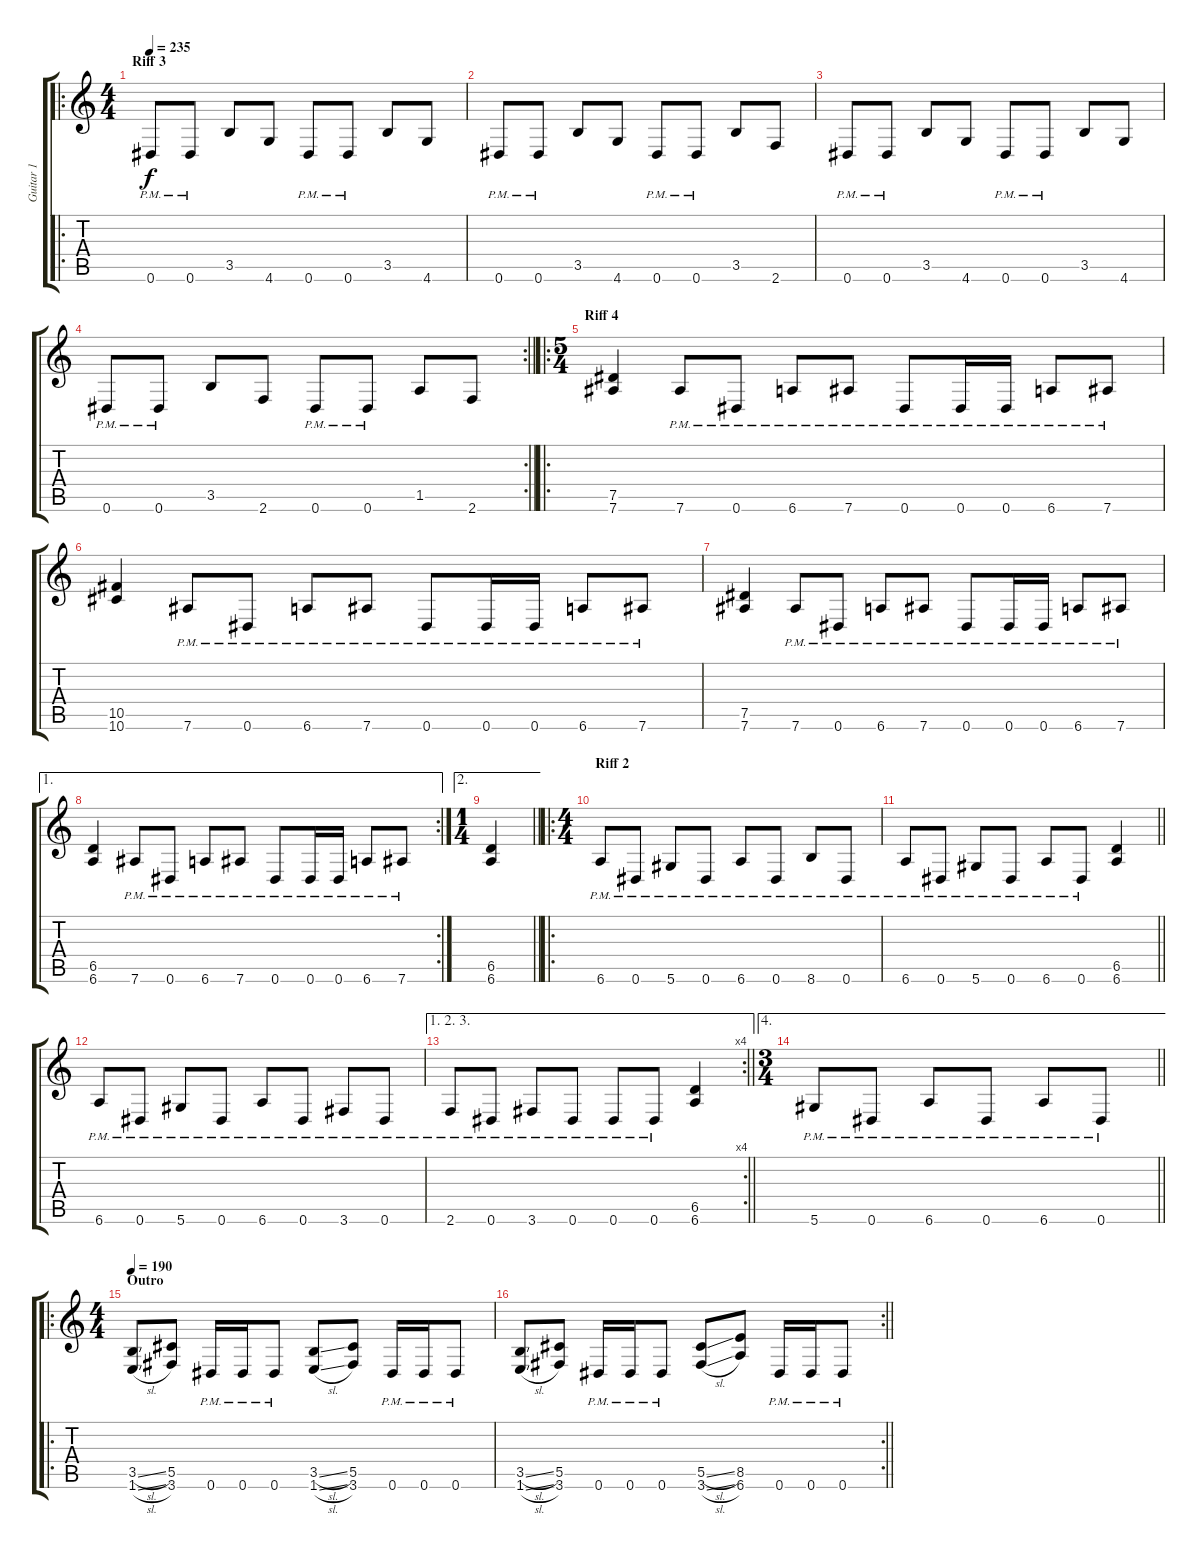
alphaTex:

\track ("Guitar 1" "Guitar 1") {instrument distortionguitar}
\staff {score tabs}
\tuning (Eb4 Bb3 Gb3 Db3 Ab2 Eb2) {hide}
\ro
\ts (4 4)
\section ("" "Riff 3")
\tempo 235
\clef g2
\ks c
0.6{pm}.8{dy f} 0.6{pm}.8 3.5.8 4.6.8 0.6{pm}.8 0.6{pm}.8 3.5.8 4.6.8 |
0.6{pm}.8 0.6{pm}.8 3.5.8 4.6.8 0.6{pm}.8 0.6{pm}.8 3.5.8 2.6.8 |
0.6{pm}.8 0.6{pm}.8 3.5.8 4.6.8 0.6{pm}.8 0.6{pm}.8 3.5.8 4.6.8 |
\rc 2
\barLineRight lightlight
0.6{pm}.8 0.6{pm}.8 3.5.8 2.6.8 0.6{pm}.8 0.6{pm}.8 1.5.8 2.6.8 |
\ro
\ts (5 4)
\section ("" "Riff 4")
(7.5 7.6).4 7.6{pm}.8 0.6{pm}.8 6.6{pm}.8 7.6{pm}.8 0.6{pm}.8 0.6{pm}.16 0.6{pm}.16 6.6{pm}.8 7.6{pm}.8 |
(10.5 10.6).4 7.6{pm}.8 0.6{pm}.8 6.6{pm}.8 7.6{pm}.8 0.6{pm}.8 0.6{pm}.16 0.6{pm}.16 6.6{pm}.8 7.6{pm}.8 |
(7.5 7.6).4 7.6{pm}.8 0.6{pm}.8 6.6{pm}.8 7.6{pm}.8 0.6{pm}.8 0.6{pm}.16 0.6{pm}.16 6.6{pm}.8 7.6{pm}.8 |
\ae 1
\rc 2
(6.5 6.6).4 7.6{pm}.8 0.6{pm}.8 6.6{pm}.8 7.6{pm}.8 0.6{pm}.8 0.6{pm}.16 0.6{pm}.16 6.6{pm}.8 7.6{pm}.8 |
\ae 2
\ts (1 4)
\barLineRight lightlight
(6.5 6.6).4 |
\ro
\ts (4 4)
\section ("" "Riff 2")
6.6{pm}.8 0.6{pm}.8 5.6{pm}.8 0.6{pm}.8 6.6{pm}.8 0.6{pm}.8 8.6{pm}.8 0.6{pm}.8 |
\barLineRight lightlight
6.6{pm}.8 0.6{pm}.8 5.6{pm}.8 0.6{pm}.8 6.6{pm}.8 0.6{pm}.8 (6.5 6.6).4 |
6.6{pm}.8 0.6{pm}.8 5.6{pm}.8 0.6{pm}.8 6.6{pm}.8 0.6{pm}.8 3.6{pm}.8 0.6{pm}.8 |
\ae (1 2 3)
\rc 4
\barLineRight lightlight
2.6{pm}.8 0.6{pm}.8 3.6{pm}.8 0.6{pm}.8 0.6{pm}.8 0.6{pm}.8 (6.5 6.6).4 |
\ae 4
\ts (3 4)
\barLineRight lightlight
5.6{pm}.8 0.6{pm}.8 6.6{pm}.8 0.6{pm}.8 6.6{pm}.8 0.6{pm}.8 |
\ro
\ts (4 4)
\section ("" "Outro")
\tempo 190
(3.5{sl} 1.6{sl}).8 (5.5 3.6).8 0.6{pm}.16 0.6{pm}.16 0.6{pm}.8 (3.5{sl} 1.6{sl}).8 (5.5 3.6).8 0.6{pm}.16 0.6{pm}.16 0.6{pm}.8 |
\rc 2
\barLineRight lightlight
(3.5{sl} 1.6{sl}).8 (5.5 3.6).8 0.6{pm}.16 0.6{pm}.16 0.6{pm}.8 (5.5{sl} 3.6{sl}).8 (8.5 6.6).8 0.6{pm}.16 0.6{pm}.16 0.6{pm}.8
